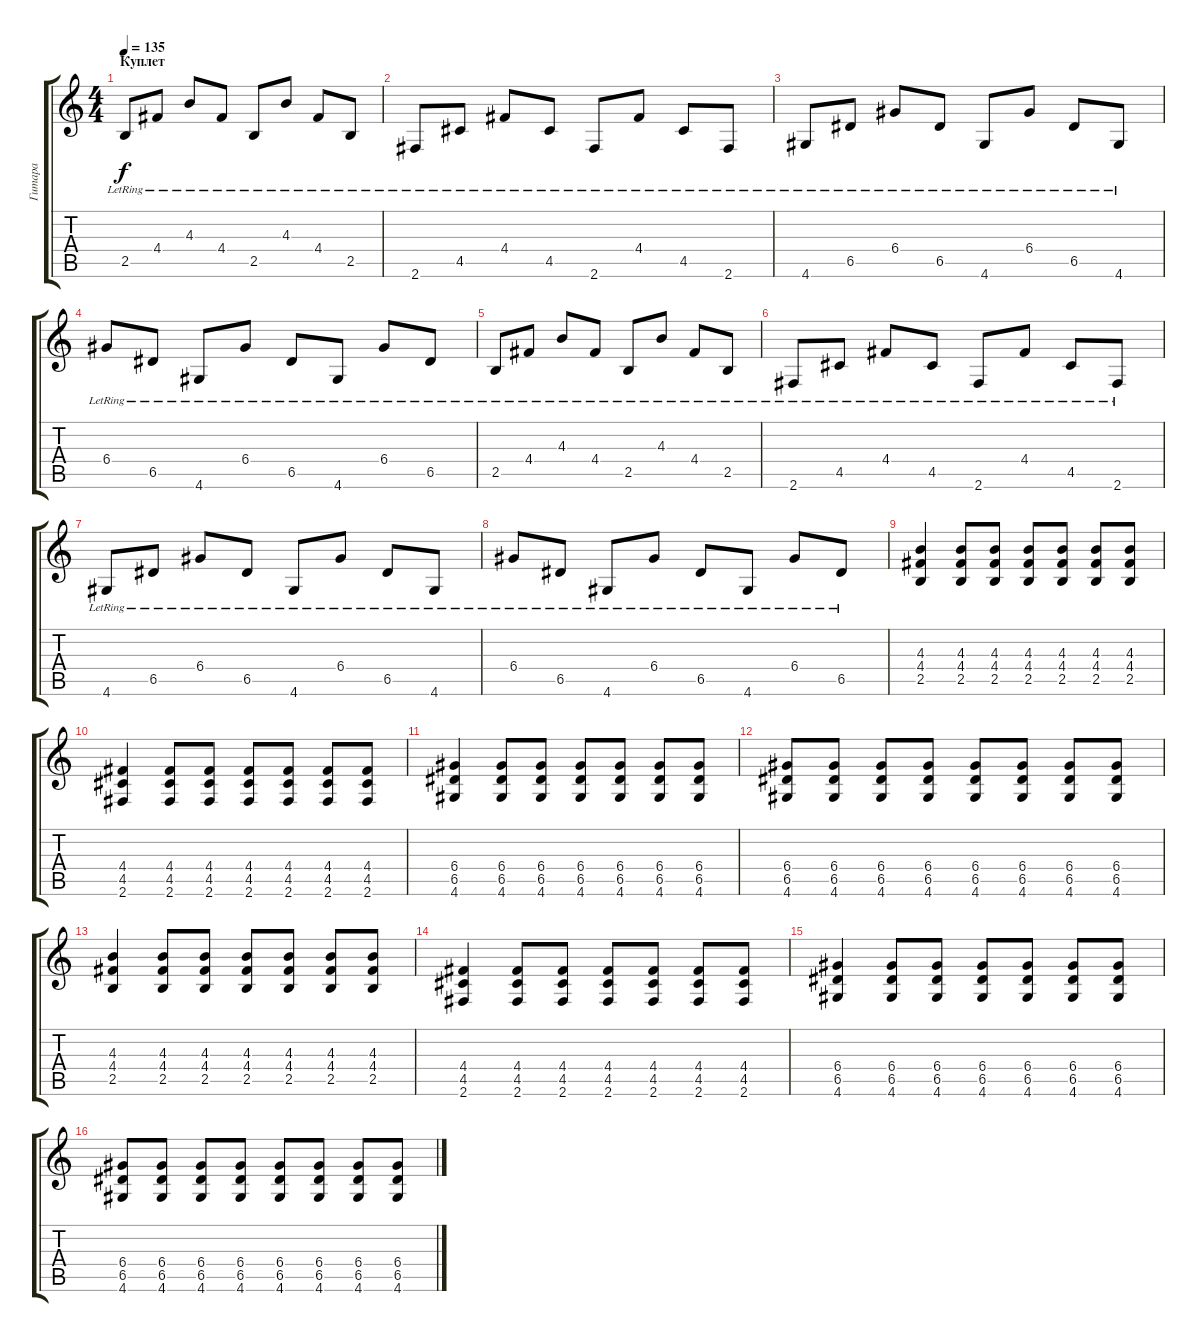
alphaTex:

\track ("Гитара" "Гитара") {instrument distortionguitar}
\staff {score tabs}
\tuning (E4 B3 G3 D3 A2 E2) {hide}
\ts (4 4)
\section ("" "Куплет")
\tempo 135
\clef g2
\ks c
2.5{lr}.8{dy f} 4.4{lr}.8 4.3{lr}.8 4.4{lr}.8 2.5{lr}.8 4.3{lr}.8 4.4{lr}.8 2.5{lr}.8 |
2.6{lr}.8 4.5{lr}.8 4.4{lr}.8 4.5{lr}.8 2.6{lr}.8 4.4{lr}.8 4.5{lr}.8 2.6{lr}.8 |
4.6{lr}.8 6.5{lr}.8 6.4{lr}.8 6.5{lr}.8 4.6{lr}.8 6.4{lr}.8 6.5{lr}.8 4.6{lr}.8 |
6.4{lr}.8 6.5{lr}.8 4.6{lr}.8 6.4{lr}.8 6.5{lr}.8 4.6{lr}.8 6.4{lr}.8 6.5{lr}.8 |
2.5{lr}.8 4.4{lr}.8 4.3{lr}.8 4.4{lr}.8 2.5{lr}.8 4.3{lr}.8 4.4{lr}.8 2.5{lr}.8 |
2.6{lr}.8 4.5{lr}.8 4.4{lr}.8 4.5{lr}.8 2.6{lr}.8 4.4{lr}.8 4.5{lr}.8 2.6{lr}.8 |
4.6{lr}.8 6.5{lr}.8 6.4{lr}.8 6.5{lr}.8 4.6{lr}.8 6.4{lr}.8 6.5{lr}.8 4.6{lr}.8 |
6.4{lr}.8 6.5{lr}.8 4.6{lr}.8 6.4{lr}.8 6.5{lr}.8 4.6{lr}.8 6.4{lr}.8 6.5{lr}.8 |
(4.3 4.4 2.5).4{volume 14 instrument distortionguitar} (4.3 4.4 2.5).8 (4.3 4.4 2.5).8 (4.3 4.4 2.5).8 (4.3 4.4 2.5).8 (4.3 4.4 2.5).8 (4.3 4.4 2.5).8 |
(4.4 4.5 2.6).4 (4.4 4.5 2.6).8 (4.4 4.5 2.6).8 (4.4 4.5 2.6).8 (4.4 4.5 2.6).8 (4.4 4.5 2.6).8 (4.4 4.5 2.6).8 |
(6.4 6.5 4.6).4 (6.4 6.5 4.6).8 (6.4 6.5 4.6).8 (6.4 6.5 4.6).8 (6.4 6.5 4.6).8 (6.4 6.5 4.6).8 (6.4 6.5 4.6).8 |
(6.4 6.5 4.6).8 (6.4 6.5 4.6).8 (6.4 6.5 4.6).8 (6.4 6.5 4.6).8 (6.4 6.5 4.6).8 (6.4 6.5 4.6).8 (6.4 6.5 4.6).8 (6.4 6.5 4.6).8 |
(4.3 4.4 2.5).4 (4.3 4.4 2.5).8 (4.3 4.4 2.5).8 (4.3 4.4 2.5).8 (4.3 4.4 2.5).8 (4.3 4.4 2.5).8 (4.3 4.4 2.5).8 |
(4.4 4.5 2.6).4 (4.4 4.5 2.6).8 (4.4 4.5 2.6).8 (4.4 4.5 2.6).8 (4.4 4.5 2.6).8 (4.4 4.5 2.6).8 (4.4 4.5 2.6).8 |
(6.4 6.5 4.6).4 (6.4 6.5 4.6).8 (6.4 6.5 4.6).8 (6.4 6.5 4.6).8 (6.4 6.5 4.6).8 (6.4 6.5 4.6).8 (6.4 6.5 4.6).8 |
(6.4 6.5 4.6).8 (6.4 6.5 4.6).8 (6.4 6.5 4.6).8 (6.4 6.5 4.6).8 (6.4 6.5 4.6).8 (6.4 6.5 4.6).8 (6.4 6.5 4.6).8 (6.4 6.5 4.6).8
